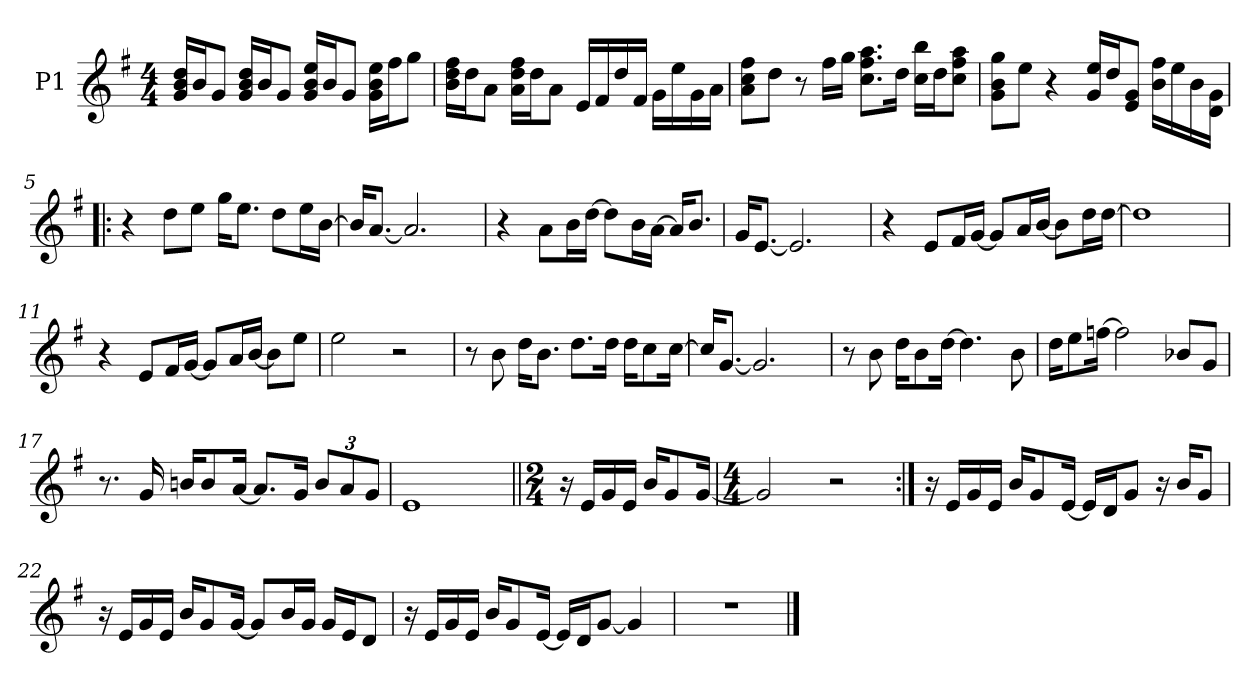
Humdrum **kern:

**kern
*part1
*staff1
*I"P1
*clefG2
*k[f#]
*G:
*M4/4
*MM80
=1
16g/ 16b/ 16dd/LL
16b/J
8g/J
16g/ 16b/ 16dd/LL
16b/J
8g/J
16g/ 16b/ 16ee/LL
16b/J
8g/J
16g\ 16b\ 16ee\LL
16ff#\J
8gg\J
=2
16b\ 16dd\ 16ff#\LL
16dd\J
8a\J
16a\ 16dd\ 16ff#\LL
16dd\J
8a\J
16e/LL
16f#/
16dd/
16f#/JJ
16g\LL
16ee\
16g\
16a\JJ
=3
8a\ 8cc\ 8ff#\L
8dd\J
8r
16ff#\LL
16gg\JJ
8.cc\ 8.ff#\ 8.aa\L
16dd\Jk
16cc\ 16bb\LL
16dd\J
8cc\ 8ff#\ 8aa\J
!!LO:LB:g=z
=4
8g\ 8b\ 8gg\L
8ee\J
4r
16g/ 16ee/LL
16dd/J
8e/ 8g/J
16b\ 16ff#\LL
16ee\
16b\
16d\ 16g\JJ
=5!|:
4r
8dd\L
8ee\J
16gg\KL
8.ee\J
8dd\L
16ee\L
[>16b\JJ
=6
16b/KL]
[<8.a/J
2.a/]
=7
4r
8a\L
16b\L
[>16dd\JJ
8dd\L]
16b\L
[>16a\JJ
16a/KL]
8.b/J
=8
16g/KL
[<8.e/J
2.e/]
!!LO:LB:g=z
=9
4r
8e/L
16f#/L
[<16g/JJ
8g/L]
16a/L
[<16b/JJ
8b\L]
16dd\L
[>16dd\JJ
=10
1dd]
=11
4r
8e/L
16f#/L
[<16g/JJ
8g/L]
16a/L
[<16b/JJ
8b\L]
8ee\J
=12
2ee\
2r
=13
8r
8b\
16dd\KL
8.b\J
8.dd\L
16dd\Jk
16dd\KL
8cc\
[>16cc\Jk
!!LO:LB:g=z
=14
16cc/KL]
[<8.g/J
2.g/]
=15
8r
8b\
16dd\KL
8b\
[>16dd\Jk
4.dd\]
8b\
=16
16dd\KL
8ee\
[>16ffn\Jk
2ff\]
8b-X/L
8g/J
=17
8.r
16g/
16bn/KL
8b/
[<16a/Jk
8.a/L]
16g/Jk
*Xbrackettup
12b/L
12a/
12g/J
=18
1e
!!LO:LB:g=z
=19||
*M2/4
16r
16e/LL
16g/
16e/JJ
16b/KL
8g/
[<16g/Jk
=20
*M4/4
2g/]
2r
=21:|!
16r
16e/LL
16g/
16e/JJ
16b/KL
8g/
[<16e/Jk
16e/LL]
16d/J
8g/J
16r
16b/KL
8g/J
!!LO:LB:g=z
=22
16r
16e/LL
16g/
16e/JJ
16b/KL
8g/
[<16g/Jk
8g/L]
16b/L
16g/JJ
16g/LL
16e/J
8d/J
=23
16r
16e/LL
16g/
16e/JJ
16b/KL
8g/
[<16e/Jk
16e/LL]
16d/J
[<8g/J
4g/]
=24
1r
==
*-
